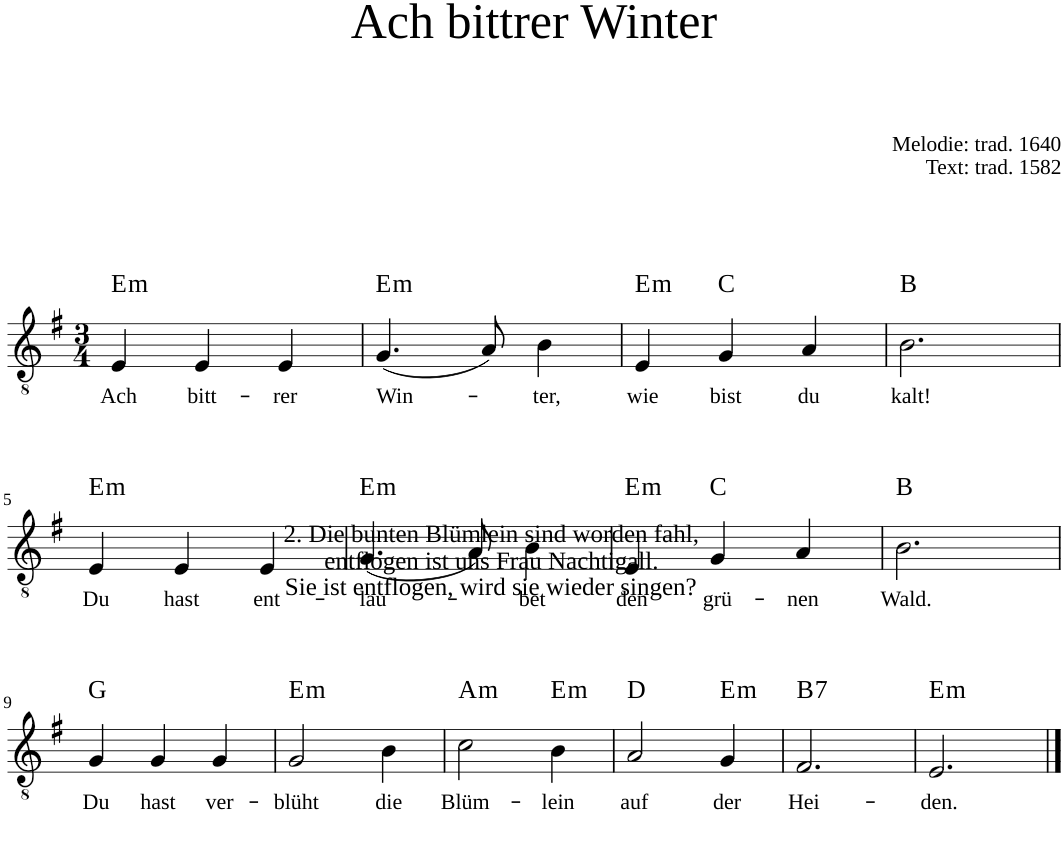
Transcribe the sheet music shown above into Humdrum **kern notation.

**kern	**text	**harte
*part1	*part1	*part1
*staff1	*staff1	*
*clefGv2	*	*
*k[f#]	*	*
*G:	*	*
*M3/4	*	*
=1	=1	=1
!	!LO:LY:b	!LO:H:kt=m
4E/	Ach	E:min
!	!LO:LY:b	!
4E/	bitt-	.
!	!LO:LY:b	!
4E/	-rer	.
=2	=2	=2
!	!LO:LY:b	!LO:H:kt=m
(4.G/	Win-	E:min
8A/)	.	.
!	!LO:LY:b	!
4B\	-ter,	.
=3	=3	=3
!	!LO:LY:b	!LO:H:kt=m
4E/	wie	E:min
!	!LO:LY:b	!
4G/	bist	C:maj
!	!LO:LY:b	!
4A/	du	.
=4	=4	=4
!	!LO:LY:b	!
2.B\	kalt!	B:maj
!!LO:LB:g=z
=5	=5	=5
!	!LO:LY:b	!LO:H:kt=m
4E/	Du	E:min
!	!LO:LY:b	!
4E/	hast	.
!	!LO:LY:b	!
4E/	ent-	.
=6	=6	=6
!	!LO:LY:b	!LO:H:kt=m
(4.G/	-lau-	E:min
8A/)	.	.
!	!LO:LY:b	!
4B\	-bet	.
=7	=7	=7
!	!LO:LY:b	!LO:H:kt=m
4E/	den	E:min
!	!LO:LY:b	!
4G/	grü-	C:maj
!	!LO:LY:b	!
4A/	-nen	.
=8	=8	=8
!	!LO:LY:b	!
2.B\	Wald.	B:maj
!!LO:LB:g=z
=9	=9	=9
!	!LO:LY:b	!
4G/	Du	G:maj
!	!LO:LY:b	!
4G/	hast	.
!	!LO:LY:b	!
4G/	ver-	.
=10	=10	=10
!	!LO:LY:b	!LO:H:kt=m
2G/	-blüht	E:min
!	!LO:LY:b	!
4B\	die	.
=11	=11	=11
!	!LO:LY:b	!LO:H:kt=m
2c\	Blüm-	A:min
!	!LO:LY:b	!LO:H:kt=m
4B\	-lein	E:min
=12	=12	=12
!	!LO:LY:b	!
2A/	auf	D:maj
!	!LO:LY:b	!LO:H:kt=m
4G/	der	E:min
=13	=13	=13
!	!LO:LY:b	!LO:H:kt=7
2.F#/	Hei-	B:7
=14	=14	=14
!	!LO:LY:b	!LO:H:kt=m
2.E/	-den.	E:min
==	==	==
*-	*-	*-
